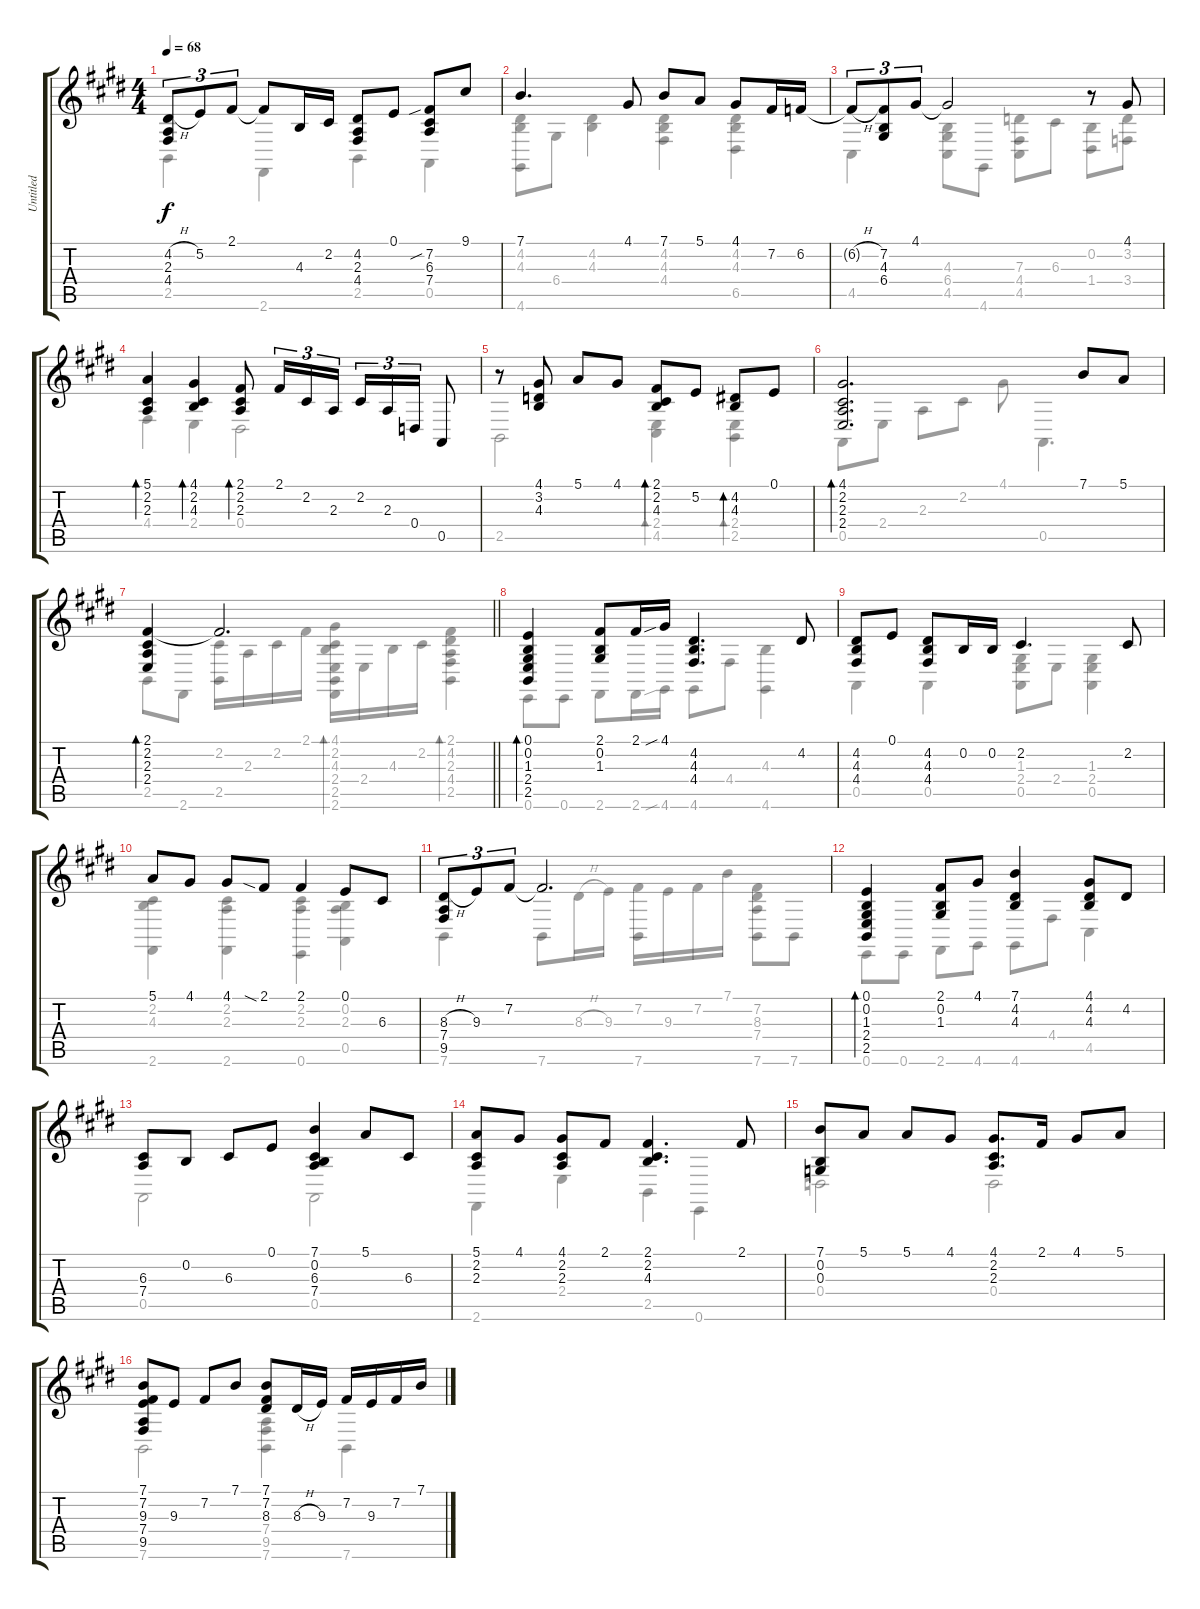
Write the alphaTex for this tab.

\track ("Untitled" "Untitled") {instrument acousticgrandpiano}
\staff {score tabs}
\tuning (E4 B3 G3 D3 A2 E2) {hide}
\voice
\ts (4 4)
\tempo 68
\clef g2
\ks c#minor
(4.2{h} 2.3 4.4).8{tu (3 2) dy f} 5.2.8{tu (3 2)} 2.1.8{tu (3 2)} 2.1{t}.8 4.3.16 2.2.16 (4.2 2.3 4.4).8 0.1.8 (7.2{sib} 6.3 7.4).8 9.1.8 |
7.1.4{d} 4.1.8 7.1.8 5.1.8 4.1.8 7.2.16 6.2.16 |
6.2{h t}.8{tu (3 2)} (7.2 4.3 6.4).8{tu (3 2)} 4.1.8{tu (3 2)} 4.1{t}.2 r.8 4.1.8 |
(5.1 2.2 2.3).4{bd 30} (4.1 2.2 4.3).4{bd 30} (2.1 2.2 2.3).8{bd 30} 2.1.16{tu (3 2)} 2.2.16{tu (3 2)} 2.3.16{tu (3 2)} 2.2.16{tu (3 2)} 2.3.16{tu (3 2)} 0.4.16{tu (3 2)} 0.5.8 |
r.8 (4.1 3.2 4.3).8 5.1.8 4.1.8 (2.1 2.2 4.3).8{bd 30} 5.2.8 (4.2 4.3).8{bd 30} 0.1.8 |
(4.1 2.2 2.3 2.4).2{d bd 30} 7.1.8 5.1.8 |
\barLineRight lightlight
(2.1 2.2 2.3 2.4).4{bd 30} 2.1{t}.2{d} |
(0.1 0.2 1.3 2.4 2.5).4{bd 30} (2.1 0.2 1.3).8 2.1.16 4.1{sib}.16 (4.2 4.3 4.4).4{d} 4.2.8 |
(4.2 4.3 4.4).8 0.1.8 (4.2 4.3 4.4).8 0.2.16 0.2.16 2.2.4{d} 2.2.8 |
5.1.8 4.1.8 4.1.8 2.1{sia}.8 2.1.4 0.1.8 6.3.8 |
(8.3{h} 7.4 9.5).8{tu (3 2)} 9.3.8{tu (3 2)} 7.2.8{tu (3 2)} 7.2{t}.2{d} |
(0.1 0.2 1.3 2.4 2.5).4{bd 30} (2.1 0.2 1.3).8 4.1.8 (7.1 4.2 4.3).4 (4.1 4.2 4.3).8 4.2.8 |
(6.3 7.4).8 0.2.8 6.3.8 0.1.8 (7.1 0.2 6.3 7.4).4 5.1.8 6.3.8 |
(5.1 2.2 2.3).8 4.1.8 (4.1 2.2 2.3).8 2.1.8 (2.1 2.2 4.3).4{d} 2.1.8 |
(7.1 0.2 0.3).8 5.1.8 5.1.8 4.1.8 (4.1 2.2 2.3).8{d} 2.1.16 4.1.8 5.1.8 |
(7.1 7.2 9.3 7.4 9.5).8 9.3.8 7.2.8 7.1.8 (7.1 7.2 8.3).8 8.3{h}.16 9.3.16 7.2.16 9.3.16 7.2.16 7.1.16
\voice
\clef g2
\ottava regular
\simile none
\ks c#minor
2.5.4{dy f} 2.6.4 2.5.4 0.5.4 |
(4.2 4.3 4.6).8 6.4.8 (4.2 4.3).4 (4.2 4.3 4.4).4 (4.2 4.3 6.5).4 |
4.5.4 (4.3 6.4 4.5).8 4.6.8 (7.3 4.4 4.5).8 6.3.8 (0.2 1.4).8 (3.2 3.4).8 |
4.4.4 2.4.4 0.4.2 |
2.5.2 (2.4 4.5).4{bd 30} (2.4 2.5).4{bd 30} |
0.5.8 2.4.8 2.3.8 2.2.8 4.1.8 0.5.4{d} |
\barLineRight lightlight
2.5.8 2.6.8 (2.2 2.5).16 2.3.16 2.2.16 2.1.16 (4.1 2.2 4.3 2.4 2.5 2.6).16{bd 30} 2.4.16 4.3.16 2.2.16 (2.1 4.2 2.3 4.4 2.5).4{bd 30} |
0.6.8 0.6.8 2.6.8 2.6.16 4.6{sib}.16 4.6.8 4.4.8 (4.3 4.6).4 |
0.5.4 0.5.4 (1.3 2.4 0.5).8 2.4.8 (1.3 2.4 0.5).4 |
(2.2 4.3 2.6).4 (2.2 2.3 2.6).4 (2.2 2.3 0.6).4 (0.2 2.3 0.5).4 |
7.6.4 7.6.8 8.3{h}.16 9.3.16 (7.2 7.6).16 9.3.16 7.2.16 7.1.16 (7.2 8.3 7.4 7.6).8 7.6.8 |
0.6.8 0.6.8 2.6.8 4.6.8 4.6.8 4.4.8 4.5.4 |
0.5.2 0.5.2 |
2.6.4 2.4.4 2.5.4 0.6.4 |
0.4.2 0.4.2 |
7.6.2 (7.4 9.5 7.6).4 7.6.4
